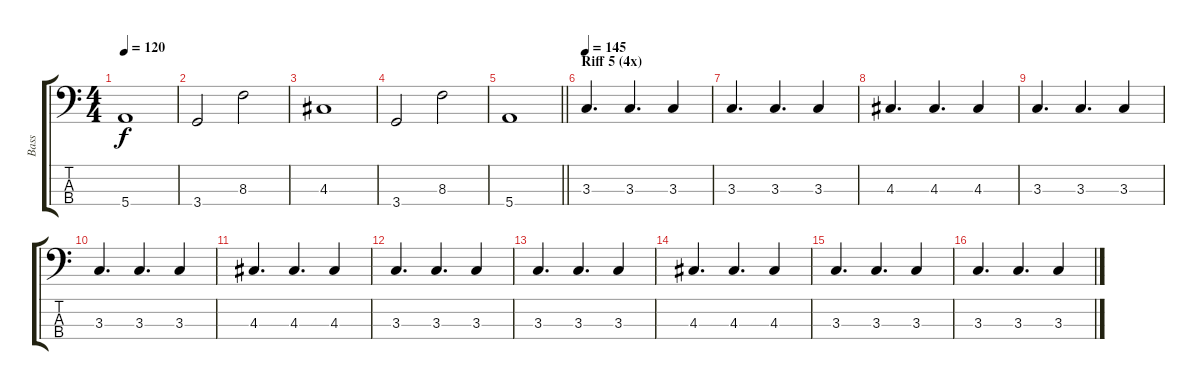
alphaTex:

\track ("Bass" "Bass") {instrument electricbassfinger}
\staff {score tabs}
\tuning (G2 D2 A1 E1) {hide}
\ts (4 4)
\tempo 120
\clef f4
\ks c
5.4.1{dy f} |
3.4.2 8.3.2 |
4.3.1 |
3.4.2 8.3.2 |
\barLineRight lightlight
5.4.1 |
\section ("" "Riff 5 (4x)")
\tempo 145
3.3.4{d} 3.3.4{d} 3.3.4 |
3.3.4{d} 3.3.4{d} 3.3.4 |
4.3.4{d} 4.3.4{d} 4.3.4 |
3.3.4{d} 3.3.4{d} 3.3.4 |
3.3.4{d} 3.3.4{d} 3.3.4 |
4.3.4{d} 4.3.4{d} 4.3.4 |
3.3.4{d} 3.3.4{d} 3.3.4 |
3.3.4{d} 3.3.4{d} 3.3.4 |
4.3.4{d} 4.3.4{d} 4.3.4 |
3.3.4{d} 3.3.4{d} 3.3.4 |
3.3.4{d} 3.3.4{d} 3.3.4
